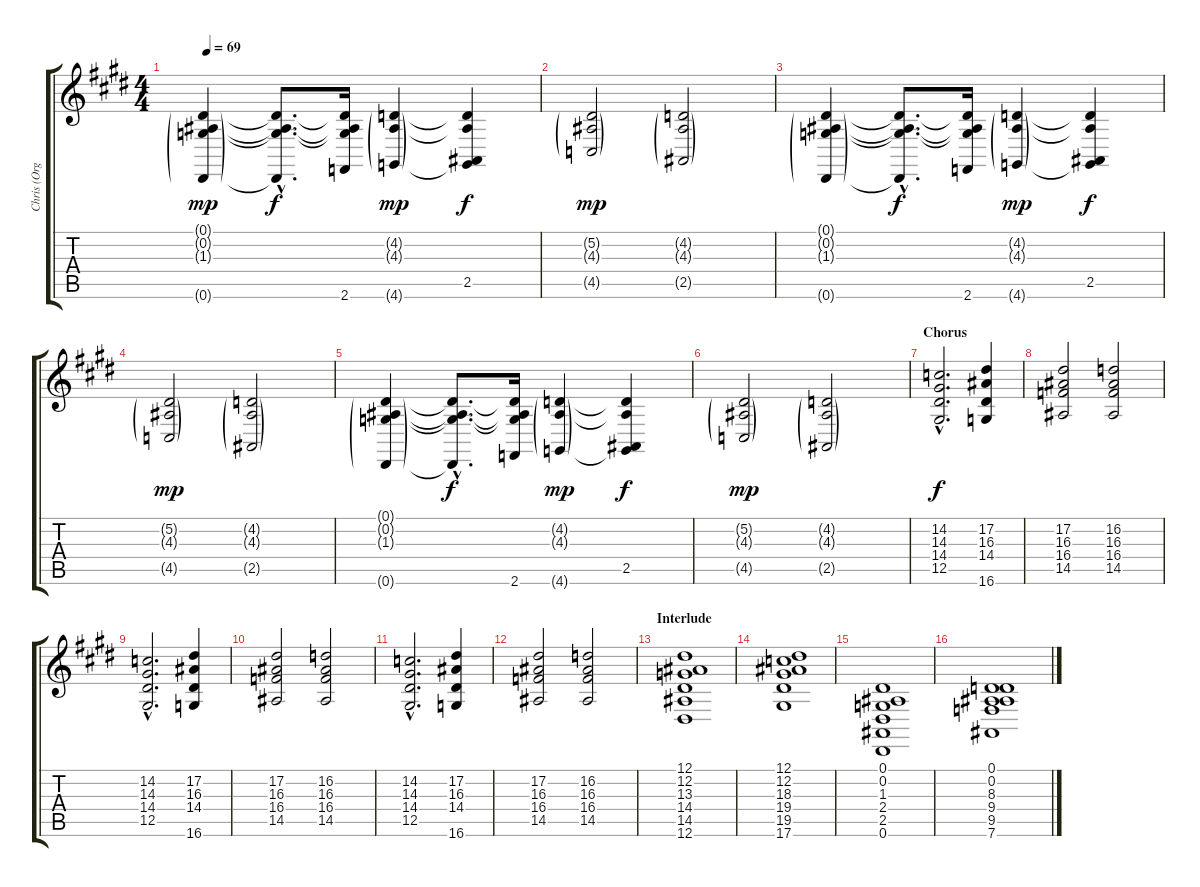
\track ("Chris (Organ 2)" "Chris (Org") {instrument churchorgan}
\staff {score tabs}
\tuning (Eb4 Bb3 Gb3 Db3 Ab2 Eb2) {hide}
\ts (4 4)
\tempo 69
\clef g2
\ks e
(0.1{g} 0.2{g} 1.3{g} 0.6{g}).4{dy mp} (0.1{hac t} 0.2{hac t} 1.3{hac t} 0.6{hac t}).8{d dy f} (0.1{t} 0.2{t} 1.3{t} 2.6).16 (4.2{g} 4.3{g} 4.6{g}).4{dy mp} (4.2{t} 4.3{t} 2.5 4.6{t}).4{dy f} |
(5.2{g} 4.3{g} 4.5{g}).2{dy mp} (4.2{g} 4.3{g} 2.5{g}).2 |
(0.1{g} 0.2{g} 1.3{g} 0.6{g}).4 (0.1{hac t} 0.2{hac t} 1.3{hac t} 0.6{hac t}).8{d dy f} (0.1{t} 0.2{t} 1.3{t} 2.6).16 (4.2{g} 4.3{g} 4.6{g}).4{dy mp} (4.2{t} 4.3{t} 2.5 4.6{t}).4{dy f} |
(5.2{g} 4.3{g} 4.5{g}).2{dy mp} (4.2{g} 4.3{g} 2.5{g}).2 |
(0.1{g} 0.2{g} 1.3{g} 0.6{g}).4 (0.1{hac t} 0.2{hac t} 1.3{hac t} 0.6{hac t}).8{d dy f} (0.1{t} 0.2{t} 1.3{t} 2.6).16 (4.2{g} 4.3{g} 4.6{g}).4{dy mp} (4.2{t} 4.3{t} 2.5 4.6{t}).4{dy f} |
(5.2{g} 4.3{g} 4.5{g}).2{dy mp} (4.2{g} 4.3{g} 2.5{g}).2 |
\section ("" "Chorus")
(14.2{hac} 14.3{hac} 14.4{hac} 12.5{hac}).2{d dy f volume 4 instrument stringensemble1} (17.2 16.3 14.4 16.6).4 |
(17.2 16.3 16.4 14.5).2 (16.2 16.3 16.4 14.5).2 |
(14.2{hac} 14.3{hac} 14.4{hac} 12.5{hac}).2{d volume 4 instrument stringensemble1} (17.2 16.3 14.4 16.6).4 |
(17.2 16.3 16.4 14.5).2 (16.2 16.3 16.4 14.5).2 |
(14.2{hac} 14.3{hac} 14.4{hac} 12.5{hac}).2{d volume 4 instrument stringensemble1} (17.2 16.3 14.4 16.6).4 |
(17.2 16.3 16.4 14.5).2 (16.2 16.3 16.4 14.5).2 |
\section ("" "Interlude")
(12.1 12.2 13.3 14.4 14.5 12.6).1 |
(12.1 12.2 18.3 19.4 19.5 17.6).1 |
(0.1 0.2 1.3 2.4 2.5 0.6).1 |
(0.1 0.2 8.3 9.4 9.5 7.6).1
